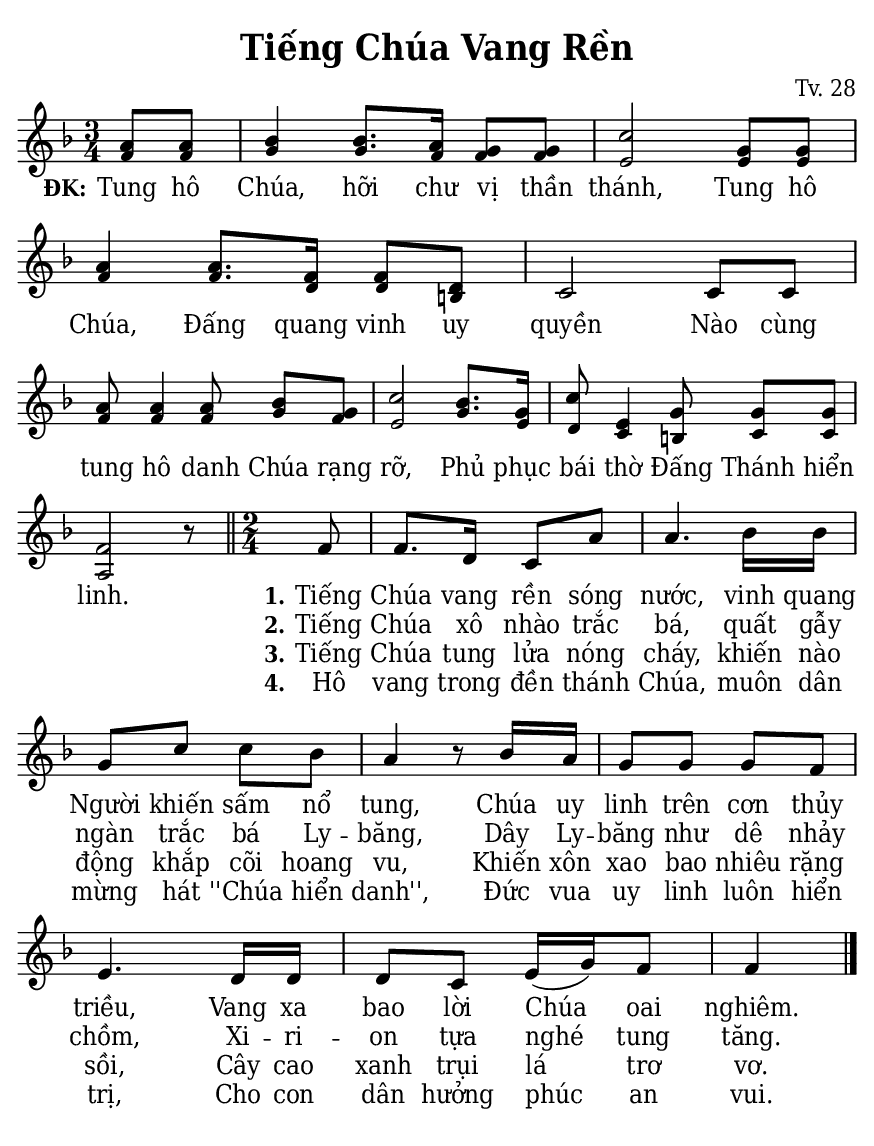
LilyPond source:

% Cài đặt chung\
\version "2.22.1"
\include "english.ly"

\header {
  title = "Tiếng Chúa Vang Rền"
  composer = "Tv. 28"
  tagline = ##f
}

% Nhạc phiên khúc
nhacPhienKhucSop = \relative c'' {
  \partial 4 a8 a |
  bf4 bf8. a16 g8 g |
  c2 g8 g |
  a4 a8. f16 f8 d |
  c2 c8 c |
  a' a4 a8 bf g |
  c2 bf8. g16 |
  c8 e,4 g8 g g |
  \partial 8*5 f2 r8 \bar "||"
  
  \override Staff.TimeSignature.break-visibility = #end-of-line-invisible
  \time 2/4
  \partial 8 f8 |
  f8. d16 c8 a' |
  a4. bf16 bf |
  g8 c c bf |
  a4 r8 bf16 a |
  g8 g g f |
  e4. d16 d |
  d8 c e16 (g) f8 |
  f4 \bar "|."
}

nhacPhienKhucAlto = \relative c' {
  f8 f |
  g4 g8. f16 f8 f |
  e2 e8 e |
  f4 f8. d16 d8 b! |
  c2 c8 c |
  f8 f4 f8 g f |
  e2 g8. e16 |
  d8 c4 b!8 c c |
  a2
}

% Lời phiên khúc
loiPhienKhucSop = \lyrics {
  \set stanza = "ĐK:"
  Tung hô Chúa, hỡi chư vị thần thánh,
  Tung hô Chúa, Đấng quang vinh uy quyền
  Nào cùng tung hô danh Chúa rạng rỡ,
  Phủ phục bái thờ Đấng Thánh hiển linh.
  <<
    {
      \set stanza = "1."
      Tiếng Chúa vang rền sóng nước,
      vinh quang Người khiến sấm nổ tung,
      Chúa uy linh trên cơn thủy triều,
      Vang xa bao lời Chúa oai nghiêm.
    }
    \new Lyrics {
	    \set associatedVoice = "beSop"
	    \set stanza = "2."
	    Tiếng Chúa xô nhào trắc bá,
	    quất gẫy ngàn trắc bá Ly -- băng,
	    Dây Ly -- băng như dê nhảy chồm,
	    Xi -- ri -- on tựa nghé tung tăng.
    }
    \new Lyrics {
	    \set associatedVoice = "beSop"
	    \set stanza = "3."
	    Tiếng Chúa tung lửa nóng cháy,
	    khiến nào động khắp cõi hoang vu,
	    Khiến xôn xao bao nhiêu rặng sồi,
	    Cây cao xanh trụi lá trơ vơ.
    }
    \new Lyrics {
	    \set associatedVoice = "beSop"
	    \set stanza = "4."
	    Hô vang trong đền thánh Chúa,
	    muôn dân mừng hát ''Chúa hiển danh'',
	    Đức vua uy linh luôn hiển trị,
	    Cho con dân hưởng phúc an vui.
    }
  >>
}

% Dàn trang
\paper {
  #(set-paper-size "a5")
  top-margin = 3\mm
  bottom-margin = 3\mm
  left-margin = 3\mm
  right-margin = 3\mm
  indent = #0
  #(define fonts
	 (make-pango-font-tree "Deja Vu Serif Condensed"
	 		       "Deja Vu Serif Condensed"
			       "Deja Vu Serif Condensed"
			       (/ 20 20)))
  print-page-number = ##f
  system-system-spacing = #'((basic-distance . 0.1) (padding . 2.5))
}

TongNhip = {
  \key f \major \time 3/4
  \set Timing.beamExceptions = #'()
  \set Timing.baseMoment = #(ly:make-moment 1/4)
}

% Đổi kích thước nốt cho bè phụ
notBePhu =
#(define-music-function (font-size music) (number? ly:music?)
   (for-some-music
     (lambda (m)
       (if (music-is-of-type? m 'rhythmic-event)
           (begin
             (set! (ly:music-property m 'tweaks)
                   (cons `(font-size . ,font-size)
                         (ly:music-property m 'tweaks)))
             #t)
           #f))
     music)
   music)

\score {
  \new ChoirStaff <<
    \new Staff \with {
        \consists "Merge_rests_engraver"
        printPartCombineTexts = ##f
      }
      <<
      \new Voice \TongNhip \partCombine 
        \nhacPhienKhucSop
        \notBePhu -1 { \nhacPhienKhucAlto }
      \new NullVoice = beSop \nhacPhienKhucSop
      \new Lyrics \lyricsto beSop \loiPhienKhucSop
      >>
  >>
  \layout {
    \override Lyrics.LyricSpace.minimum-distance = #0.8
    \override Score.BarNumber.break-visibility = ##(#f #f #f)
    \override Score.SpacingSpanner.uniform-stretching = ##t
  } 
}
